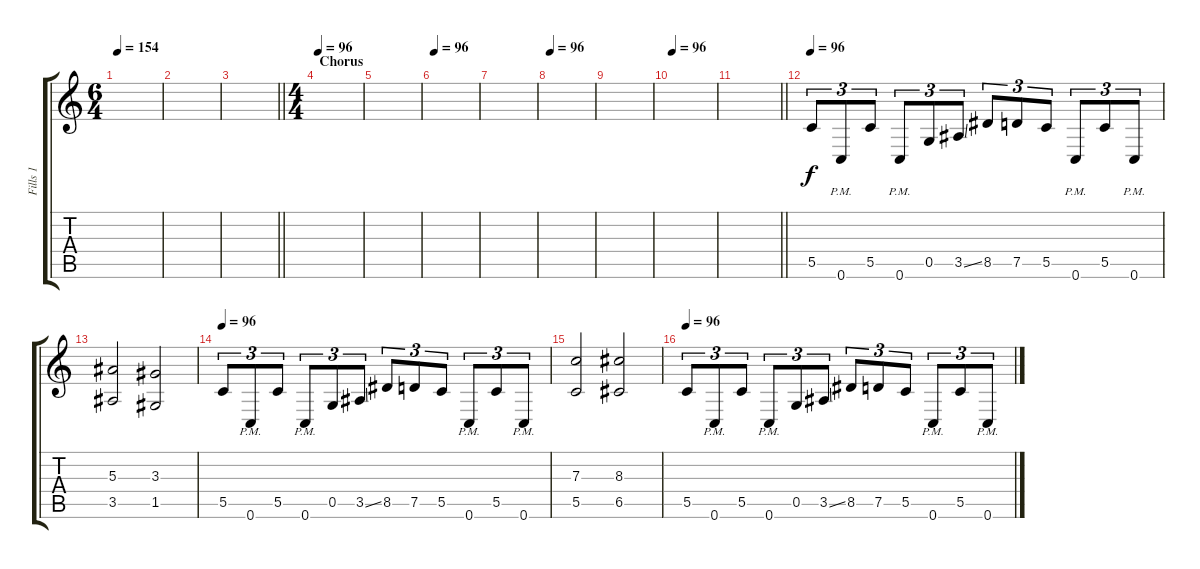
\track ("Fills 1" "Fills 1") {instrument overdrivenguitar}
\staff {score tabs}
\tuning (D4 A3 F3 C3 G2 C2) {hide}
\ts (6 4)
\tempo 154
\clef g2
\ks c
|
|
\barLineRight lightlight
|
\ts (4 4)
\section ("" "Chorus")
\tempo 96
|
|
\tempo 96
|
|
\tempo 96
|
|
\tempo 96
|
\barLineRight lightlight
|
\tempo 96
5.5.8{tu (3 2)} 0.6{pm}.8{tu (3 2)} 5.5.8{tu (3 2)} 0.6{pm}.8{tu (3 2)} 0.5.8{tu (3 2)} 3.5{ss}.8{tu (3 2)} 8.5.8{tu (3 2)} 7.5.8{tu (3 2)} 5.5.8{tu (3 2)} 0.6{pm}.8{tu (3 2)} 5.5.8{tu (3 2)} 0.6{pm}.8{tu (3 2)} |
(5.3 3.5).2 (3.3 1.5).2 |
\tempo 96
5.5.8{tu (3 2)} 0.6{pm}.8{tu (3 2)} 5.5.8{tu (3 2)} 0.6{pm}.8{tu (3 2)} 0.5.8{tu (3 2)} 3.5{ss}.8{tu (3 2)} 8.5.8{tu (3 2)} 7.5.8{tu (3 2)} 5.5.8{tu (3 2)} 0.6{pm}.8{tu (3 2)} 5.5.8{tu (3 2)} 0.6{pm}.8{tu (3 2)} |
(7.3 5.5).2 (8.3 6.5).2 |
\tempo 96
5.5.8{tu (3 2)} 0.6{pm}.8{tu (3 2)} 5.5.8{tu (3 2)} 0.6{pm}.8{tu (3 2)} 0.5.8{tu (3 2)} 3.5{ss}.8{tu (3 2)} 8.5.8{tu (3 2)} 7.5.8{tu (3 2)} 5.5.8{tu (3 2)} 0.6{pm}.8{tu (3 2)} 5.5.8{tu (3 2)} 0.6{pm}.8{tu (3 2)}
